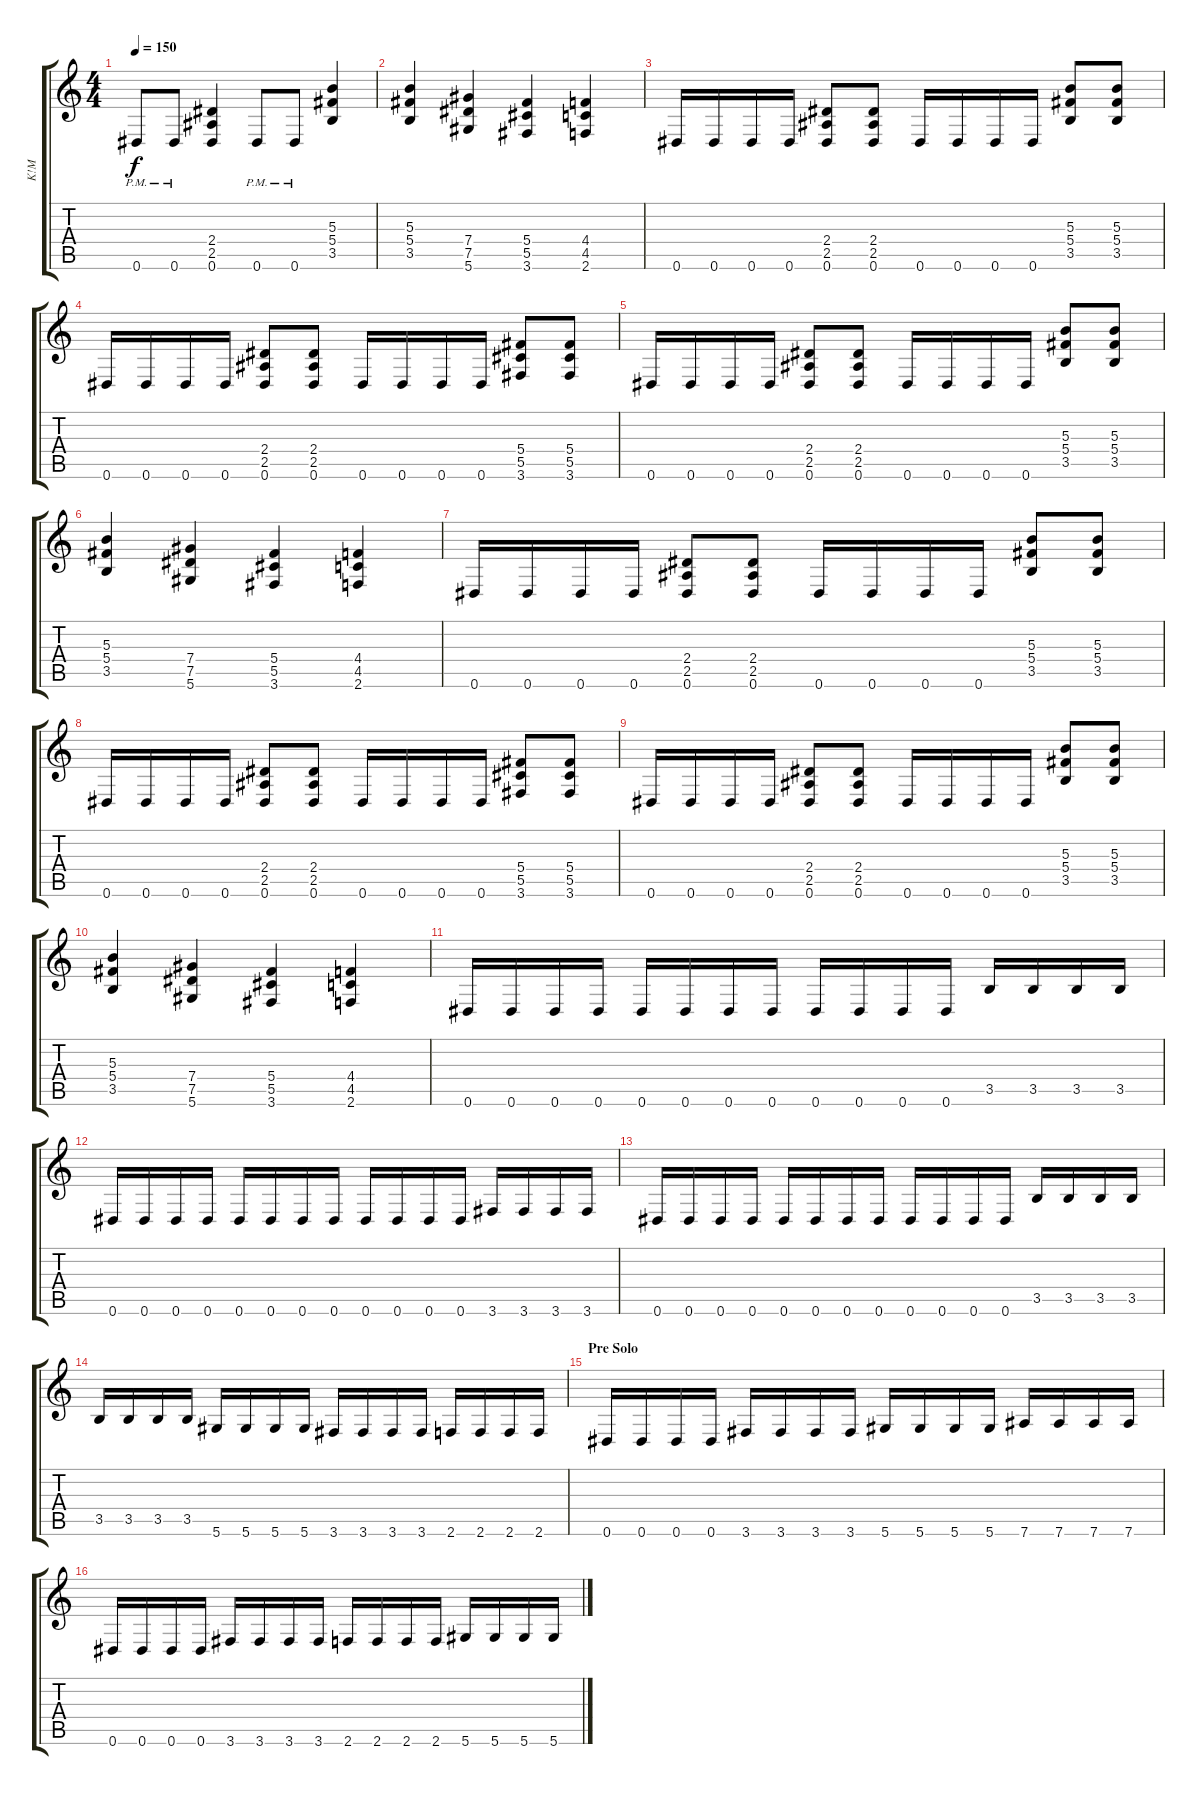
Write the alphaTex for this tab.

\track ("K!M" "K!M") {instrument distortionguitar}
\staff {score tabs}
\tuning (Eb4 Bb3 Gb3 Db3 Ab2 Eb2) {hide}
\ts (4 4)
\tempo 150
\clef g2
\ks c
0.6{pm}.8{dy f} 0.6{pm}.8 (2.4 2.5 0.6).4 0.6{pm}.8 0.6{pm}.8 (5.3 5.4 3.5).4 |
(5.3 5.4 3.5).4 (7.4 7.5 5.6).4 (5.4 5.5 3.6).4 (4.4 4.5 2.6).4 |
0.6.16 0.6.16 0.6.16 0.6.16 (2.4 2.5 0.6).8 (2.4 2.5 0.6).8 0.6.16 0.6.16 0.6.16 0.6.16 (5.3 5.4 3.5).8 (5.3 5.4 3.5).8 |
0.6.16 0.6.16 0.6.16 0.6.16 (2.4 2.5 0.6).8 (2.4 2.5 0.6).8 0.6.16 0.6.16 0.6.16 0.6.16 (5.4 5.5 3.6).8 (5.4 5.5 3.6).8 |
0.6.16 0.6.16 0.6.16 0.6.16 (2.4 2.5 0.6).8 (2.4 2.5 0.6).8 0.6.16 0.6.16 0.6.16 0.6.16 (5.3 5.4 3.5).8 (5.3 5.4 3.5).8 |
(5.3 5.4 3.5).4 (7.4 7.5 5.6).4 (5.4 5.5 3.6).4 (4.4 4.5 2.6).4 |
0.6.16 0.6.16 0.6.16 0.6.16 (2.4 2.5 0.6).8 (2.4 2.5 0.6).8 0.6.16 0.6.16 0.6.16 0.6.16 (5.3 5.4 3.5).8 (5.3 5.4 3.5).8 |
0.6.16 0.6.16 0.6.16 0.6.16 (2.4 2.5 0.6).8 (2.4 2.5 0.6).8 0.6.16 0.6.16 0.6.16 0.6.16 (5.4 5.5 3.6).8 (5.4 5.5 3.6).8 |
0.6.16 0.6.16 0.6.16 0.6.16 (2.4 2.5 0.6).8 (2.4 2.5 0.6).8 0.6.16 0.6.16 0.6.16 0.6.16 (5.3 5.4 3.5).8 (5.3 5.4 3.5).8 |
(5.3 5.4 3.5).4 (7.4 7.5 5.6).4 (5.4 5.5 3.6).4 (4.4 4.5 2.6).4 |
0.6.16 0.6.16 0.6.16 0.6.16 0.6.16 0.6.16 0.6.16 0.6.16 0.6.16 0.6.16 0.6.16 0.6.16 3.5.16 3.5.16 3.5.16 3.5.16 |
0.6.16 0.6.16 0.6.16 0.6.16 0.6.16 0.6.16 0.6.16 0.6.16 0.6.16 0.6.16 0.6.16 0.6.16 3.6.16 3.6.16 3.6.16 3.6.16 |
0.6.16 0.6.16 0.6.16 0.6.16 0.6.16 0.6.16 0.6.16 0.6.16 0.6.16 0.6.16 0.6.16 0.6.16 3.5.16 3.5.16 3.5.16 3.5.16 |
3.5.16 3.5.16 3.5.16 3.5.16 5.6.16 5.6.16 5.6.16 5.6.16 3.6.16 3.6.16 3.6.16 3.6.16 2.6.16 2.6.16 2.6.16 2.6.16 |
\section ("" "Pre Solo")
0.6.16 0.6.16 0.6.16 0.6.16 3.6.16 3.6.16 3.6.16 3.6.16 5.6.16 5.6.16 5.6.16 5.6.16 7.6.16 7.6.16 7.6.16 7.6.16 |
0.6.16 0.6.16 0.6.16 0.6.16 3.6.16 3.6.16 3.6.16 3.6.16 2.6.16 2.6.16 2.6.16 2.6.16 5.6.16 5.6.16 5.6.16 5.6.16
